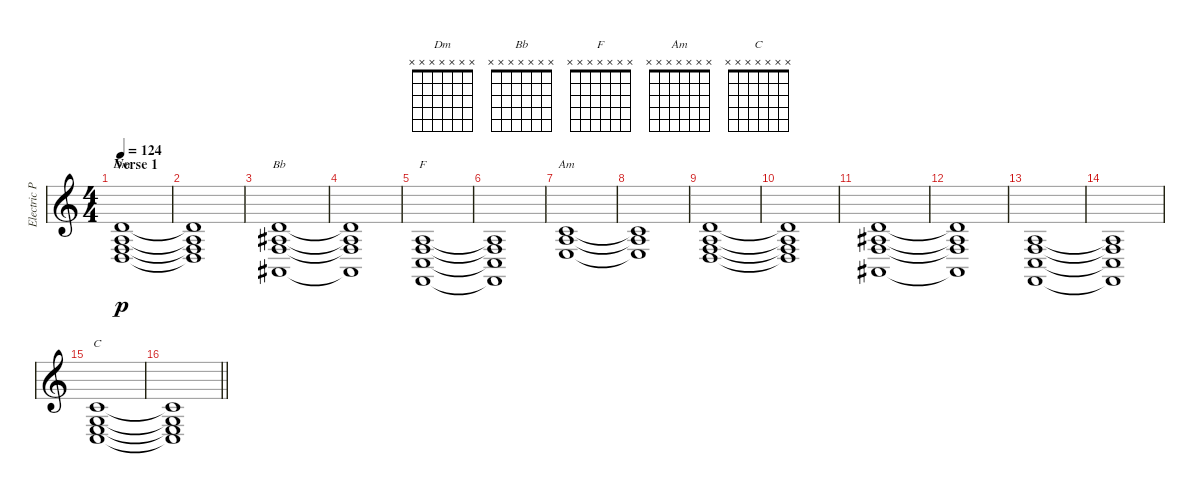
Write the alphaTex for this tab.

\track ("Electric Piano" "Electric P") {instrument electricgrandpiano}
\staff {score}
\tuning (E4 B3 G3 D3 A2 E2 B1) {hide}
\chord ("Dm" x x x x x x x)
\chord ("Bb" x x x x x x x)
\chord ("F" x x x x x x x)
\chord ("Am" x x x x x x x)
\chord ("C" x x x x x x x)
\ts (4 4)
\section ("" "Verse 1")
\tempo 124
\clef g2
\ks c
(3.2 2.3 0.4 8.5).1{ch "Dm" dy p} |
(3.2{t} 2.3{t} 0.4{t} 8.5{t}).1 |
(3.2 3.3 3.4 1.5).1{ch "Bb"} |
(3.2{t} 3.3{t} 3.4{t} 1.5{t}).1 |
(2.3 3.4 3.5 1.6).1{ch "F"} |
(2.3{t} 3.4{t} 3.5{t} 1.6{t}).1 |
(1.2 2.3 2.4).1{ch "Am"} |
(1.2{t} 2.3{t} 2.4{t}).1 |
(3.2 2.3 0.4 8.5).1 |
(3.2{t} 2.3{t} 0.4{t} 8.5{t}).1 |
(3.2 3.3 3.4 1.5).1 |
(3.2{t} 3.3{t} 3.4{t} 1.5{t}).1 |
(2.3 3.4 3.5 1.6).1 |
(2.3{t} 3.4{t} 3.5{t} 1.6{t}).1 |
(1.2 0.3 2.4 3.5).1{ch "C"} |
\barLineRight lightlight
(1.2{t} 0.3{t} 2.4{t} 3.5{t}).1
